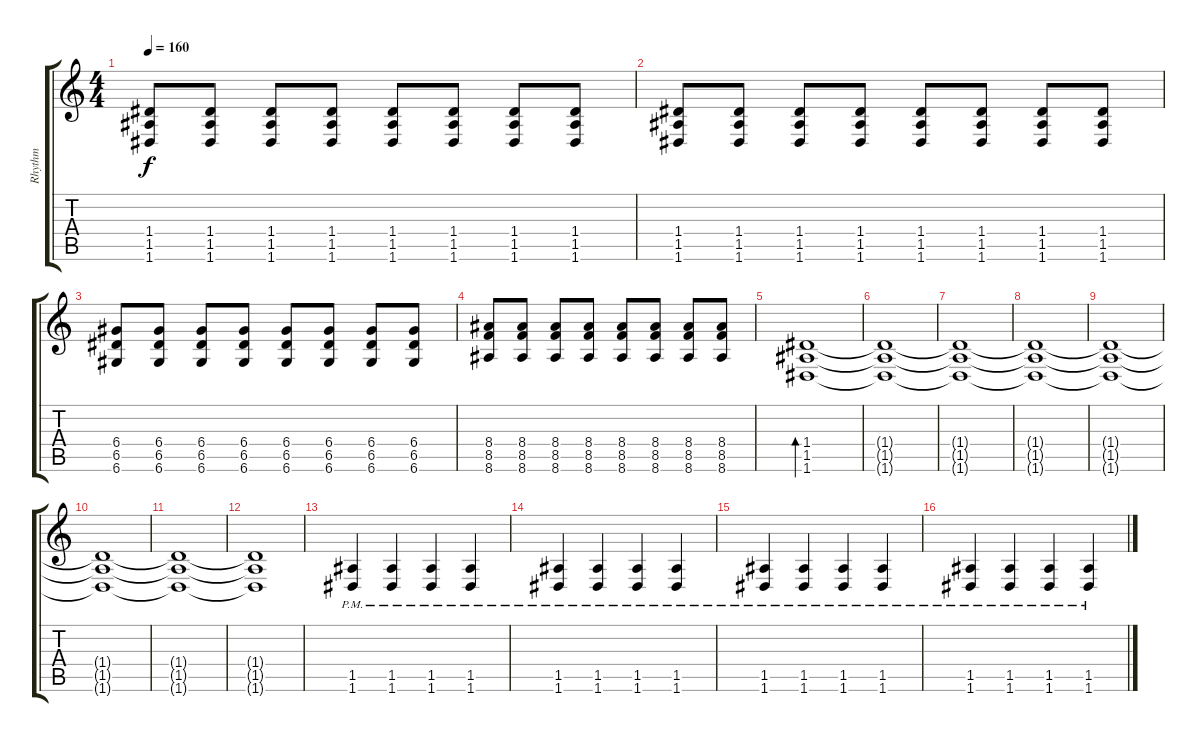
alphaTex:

\track ("Rhythm" "Rhythm") {instrument overdrivenguitar}
\staff {score tabs}
\tuning (E4 B3 G3 D3 A2 D2) {hide}
\ts (4 4)
\tempo 160
\clef g2
\ks c
(1.4 1.5 1.6).8{dy f} (1.4 1.5 1.6).8 (1.4 1.5 1.6).8 (1.4 1.5 1.6).8 (1.4 1.5 1.6).8 (1.4 1.5 1.6).8 (1.4 1.5 1.6).8 (1.4 1.5 1.6).8 |
(1.4 1.5 1.6).8 (1.4 1.5 1.6).8 (1.4 1.5 1.6).8 (1.4 1.5 1.6).8 (1.4 1.5 1.6).8 (1.4 1.5 1.6).8 (1.4 1.5 1.6).8 (1.4 1.5 1.6).8 |
(6.4 6.5 6.6).8 (6.4 6.5 6.6).8 (6.4 6.5 6.6).8 (6.4 6.5 6.6).8 (6.4 6.5 6.6).8 (6.4 6.5 6.6).8 (6.4 6.5 6.6).8 (6.4 6.5 6.6).8 |
(8.4 8.5 8.6).8 (8.4 8.5 8.6).8 (8.4 8.5 8.6).8 (8.4 8.5 8.6).8 (8.4 8.5 8.6).8 (8.4 8.5 8.6).8 (8.4 8.5 8.6).8 (8.4 8.5 8.6).8 |
(1.4 1.5 1.6).1{bd 240} |
(1.4{t} 1.5{t} 1.6{t}).1 |
(1.4{t} 1.5{t} 1.6{t}).1 |
(1.4{t} 1.5{t} 1.6{t}).1 |
(1.4{t} 1.5{t} 1.6{t}).1 |
(1.4{t} 1.5{t} 1.6{t}).1 |
(1.4{t} 1.5{t} 1.6{t}).1 |
(1.4{t} 1.5{t} 1.6{t}).1 |
(1.5 1.6{pm}).4 (1.5 1.6{pm}).4 (1.5 1.6{pm}).4 (1.5 1.6{pm}).4 |
(1.5 1.6{pm}).4 (1.5 1.6{pm}).4 (1.5 1.6{pm}).4 (1.5 1.6{pm}).4 |
(1.5 1.6{pm}).4 (1.5 1.6{pm}).4 (1.5 1.6{pm}).4 (1.5 1.6{pm}).4 |
(1.5 1.6{pm}).4 (1.5 1.6{pm}).4 (1.5 1.6{pm}).4 (1.5 1.6{pm}).4
